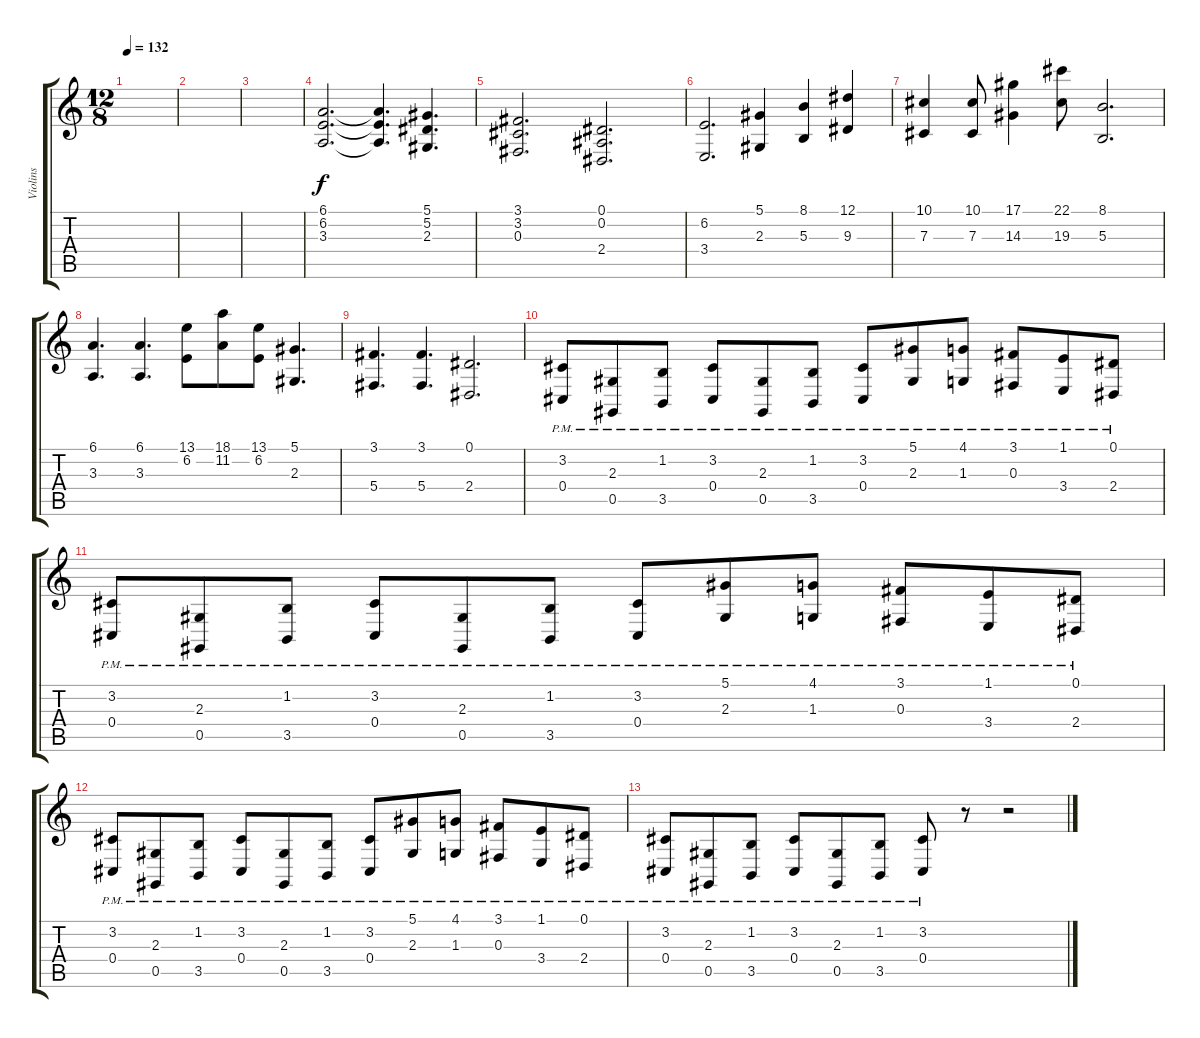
\track ("Violins" "Violins") {instrument stringensemble1}
\staff {score tabs}
\tuning (Eb4 Bb3 Gb3 Db3 Ab2 Db2) {hide}
\ts (12 8)
\tempo 132
\clef g2
\ks c
|
|
|
(6.1 6.2 3.3).2{d} (6.1{t} 6.2{t} 3.3{t}).4{d} (5.1 5.2 2.3).4{d} |
(3.1 3.2 0.3).2{d} (0.1 0.2 2.4).2{d} |
(6.2 3.4).2{d volume 10} (5.1 2.3).4 (8.1 5.3).4 (12.1 9.3).4 |
(10.1 7.3).4 (10.1 7.3).8 (17.1 14.3).4 (22.1 19.3).8 (8.1 5.3).2{d} |
(6.1 3.3).4{d} (6.1 3.3).4{d} (13.1 6.2).8 (18.1 11.2).8 (13.1 6.2).8 (5.1 2.3).4{d} |
(3.1 5.4).4{d} (3.1 5.4).4{d} (0.1 2.4).2{d} |
(3.2{pm} 0.4{pm}).8{volume 10} (2.3{pm} 0.5{pm}).8 (1.2{pm} 3.5{pm}).8 (3.2{pm} 0.4{pm}).8 (2.3{pm} 0.5{pm}).8 (1.2{pm} 3.5{pm}).8 (3.2{pm} 0.4{pm}).8 (5.1{pm} 2.3{pm}).8 (4.1{pm} 1.3{pm}).8 (3.1{pm} 0.3{pm}).8 (1.1{pm} 3.4{pm}).8 (0.1{pm} 2.4{pm}).8 |
(3.2{pm} 0.4{pm}).8{volume 13} (2.3{pm} 0.5{pm}).8 (1.2{pm} 3.5{pm}).8 (3.2{pm} 0.4{pm}).8 (2.3{pm} 0.5{pm}).8 (1.2{pm} 3.5{pm}).8 (3.2{pm} 0.4{pm}).8 (5.1{pm} 2.3{pm}).8 (4.1{pm} 1.3{pm}).8 (3.1{pm} 0.3{pm}).8 (1.1{pm} 3.4{pm}).8 (0.1{pm} 2.4{pm}).8 |
(3.2{pm} 0.4{pm}).8 (2.3{pm} 0.5{pm}).8 (1.2{pm} 3.5{pm}).8 (3.2{pm} 0.4{pm}).8 (2.3{pm} 0.5{pm}).8 (1.2{pm} 3.5{pm}).8 (3.2{pm} 0.4{pm}).8 (5.1{pm} 2.3{pm}).8 (4.1{pm} 1.3{pm}).8 (3.1{pm} 0.3{pm}).8 (1.1{pm} 3.4{pm}).8 (0.1{pm} 2.4{pm}).8 |
(3.2{pm} 0.4{pm}).8 (2.3{pm} 0.5{pm}).8 (1.2{pm} 3.5{pm}).8 (3.2{pm} 0.4{pm}).8 (2.3{pm} 0.5{pm}).8 (1.2{pm} 3.5{pm}).8 (3.2{pm} 0.4{pm}).8 r.8 r.2
